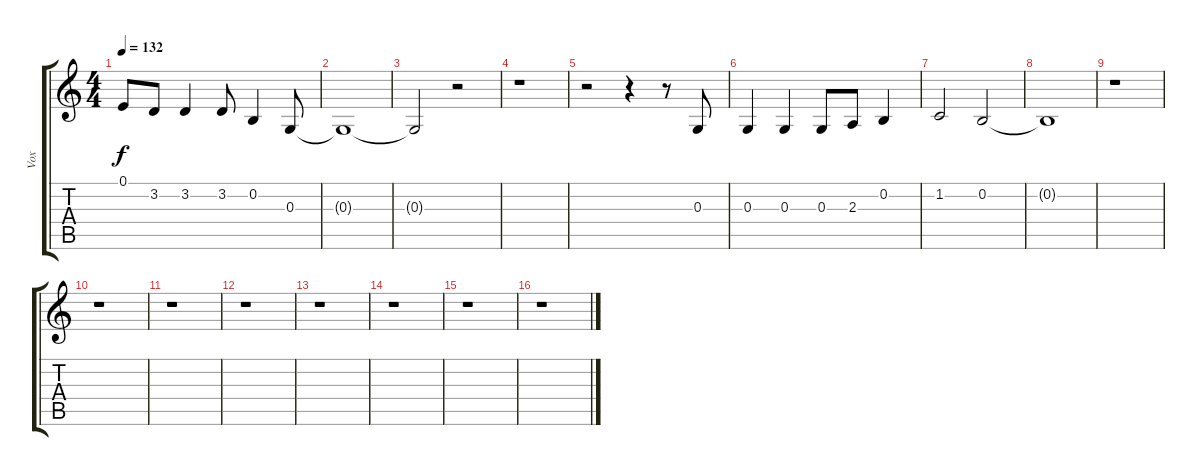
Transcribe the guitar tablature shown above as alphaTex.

\track ("Vox" "Vox") {instrument drawbarorgan}
\staff {score tabs}
\tuning (E4 B3 G3 D3 A2 E2) {hide}
\ts (4 4)
\tempo 132
\clef g2
\ks c
0.1.8{dy f} 3.2.8 3.2.4 3.2.8 0.2.4 0.3.8 |
0.3{t}.1 |
0.3{t}.2 r.2 |
r.1 |
r.2 r.4 r.8 0.3.8 |
0.3.4 0.3.4 0.3.8 2.3.8 0.2.4 |
1.2.2 0.2.2 |
0.2{t}.1 |
r.1 |
r.1 |
r.1 |
r.1 |
r.1 |
r.1 |
r.1 |
r.1
